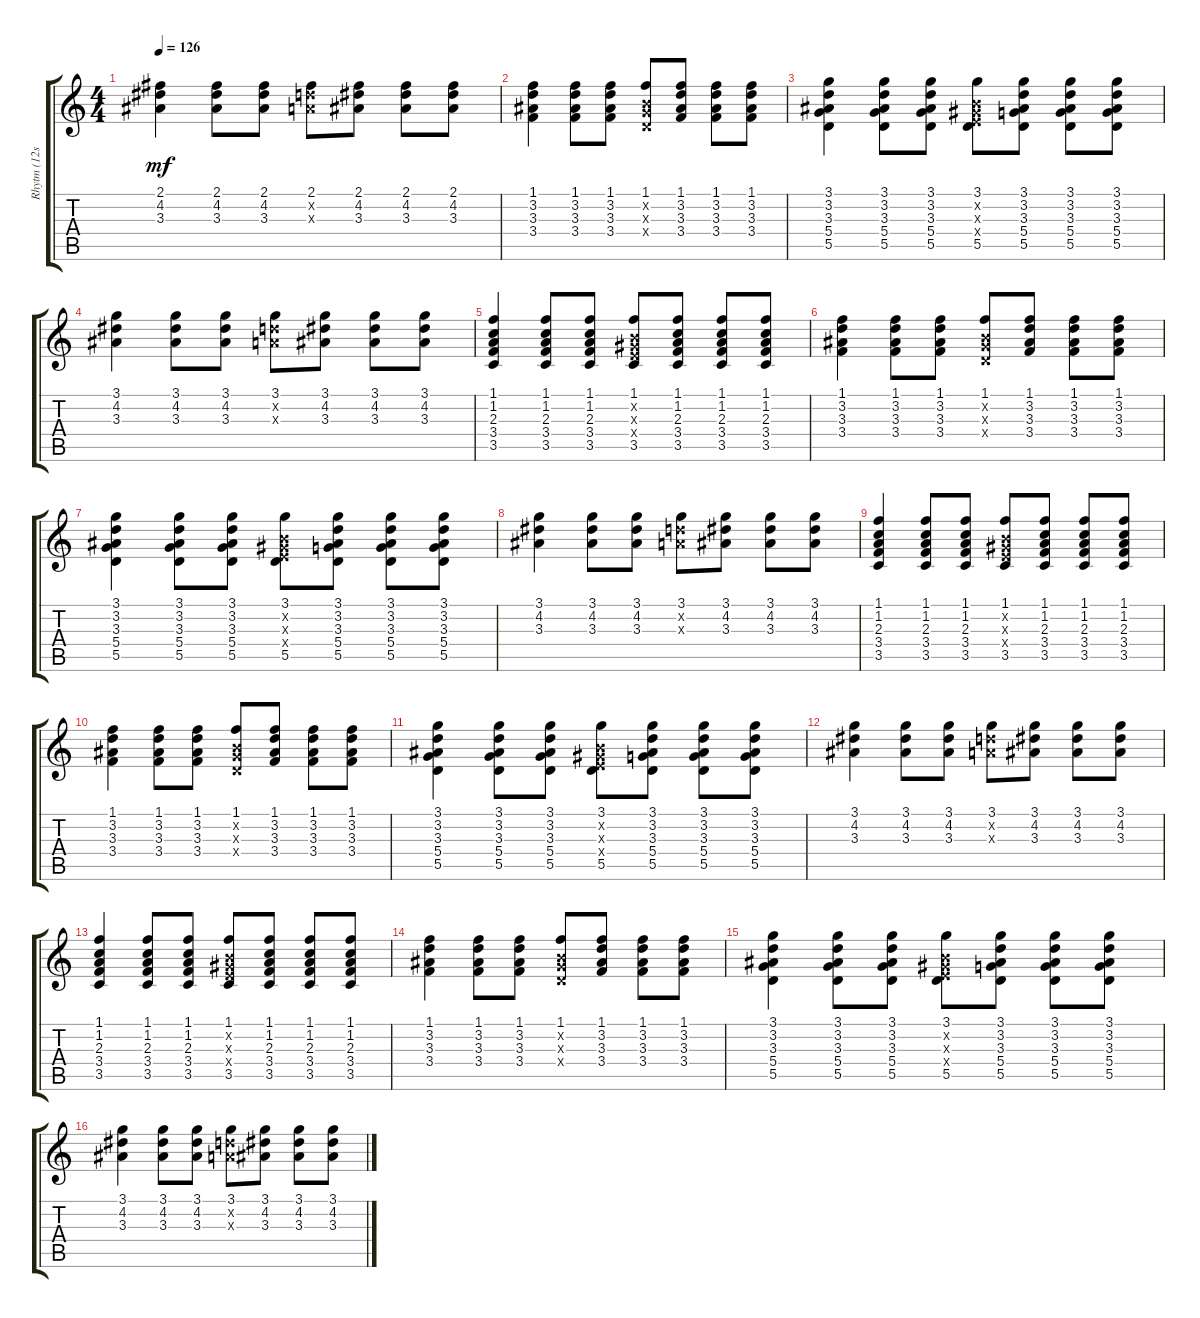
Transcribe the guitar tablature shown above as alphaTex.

\track ("Rhytm (12str)" "Rhytm (12s") {instrument acousticguitarsteel}
\staff {score tabs}
\tuning (E4 B3 G3 D3 A2 E2) {hide}
\ts (4 4)
\tempo 126
\clef g2
\ks c
(2.1 4.2 3.3).4{dy mf} (2.1 4.2 3.3).8 (2.1 4.2 3.3).8 (2.1 3.2{x} 2.3{x}).8 (2.1 4.2 3.3).8 (2.1 4.2 3.3).8 (2.1 4.2 3.3).8 |
(1.1 3.2 3.3 3.4).4 (1.1 3.2 3.3 3.4).8 (1.1 3.2 3.3 3.4).8 (1.1 0.2{x} 0.3{x} 0.4{x}).8 (1.1 3.2 3.3 3.4).8 (1.1 3.2 3.3 3.4).8 (1.1 3.2 3.3 3.4).8 |
(3.1 3.2 3.3 5.4 5.5).4 (3.1 3.2 3.3 5.4 5.5).8 (3.1 3.2 3.3 5.4 5.5).8 (3.1 0.2{x} 1.3{x} 2.4{x} 5.5).8 (3.1 3.2 3.3 5.4 5.5).8 (3.1 3.2 3.3 5.4 5.5).8 (3.1 3.2 3.3 5.4 5.5).8 |
(3.1 4.2 3.3).4 (3.1 4.2 3.3).8 (3.1 4.2 3.3).8 (3.1 3.2{x} 2.3{x}).8 (3.1 4.2 3.3).8 (3.1 4.2 3.3).8 (3.1 4.2 3.3).8 |
(1.1 1.2 2.3 3.4 3.5).4 (1.1 1.2 2.3 3.4 3.5).8 (1.1 1.2 2.3 3.4 3.5).8 (1.1 0.2{x} 1.3{x} 2.4{x} 3.5).8 (1.1 1.2 2.3 3.4 3.5).8 (1.1 1.2 2.3 3.4 3.5).8 (1.1 1.2 2.3 3.4 3.5).8 |
(1.1 3.2 3.3 3.4).4 (1.1 3.2 3.3 3.4).8 (1.1 3.2 3.3 3.4).8 (1.1 0.2{x} 0.3{x} 0.4{x}).8 (1.1 3.2 3.3 3.4).8 (1.1 3.2 3.3 3.4).8 (1.1 3.2 3.3 3.4).8 |
(3.1 3.2 3.3 5.4 5.5).4 (3.1 3.2 3.3 5.4 5.5).8 (3.1 3.2 3.3 5.4 5.5).8 (3.1 0.2{x} 1.3{x} 2.4{x} 5.5).8 (3.1 3.2 3.3 5.4 5.5).8 (3.1 3.2 3.3 5.4 5.5).8 (3.1 3.2 3.3 5.4 5.5).8 |
(3.1 4.2 3.3).4 (3.1 4.2 3.3).8 (3.1 4.2 3.3).8 (3.1 3.2{x} 2.3{x}).8 (3.1 4.2 3.3).8 (3.1 4.2 3.3).8 (3.1 4.2 3.3).8 |
(1.1 1.2 2.3 3.4 3.5).4 (1.1 1.2 2.3 3.4 3.5).8 (1.1 1.2 2.3 3.4 3.5).8 (1.1 0.2{x} 1.3{x} 2.4{x} 3.5).8 (1.1 1.2 2.3 3.4 3.5).8 (1.1 1.2 2.3 3.4 3.5).8 (1.1 1.2 2.3 3.4 3.5).8 |
(1.1 3.2 3.3 3.4).4 (1.1 3.2 3.3 3.4).8 (1.1 3.2 3.3 3.4).8 (1.1 0.2{x} 0.3{x} 0.4{x}).8 (1.1 3.2 3.3 3.4).8 (1.1 3.2 3.3 3.4).8 (1.1 3.2 3.3 3.4).8 |
(3.1 3.2 3.3 5.4 5.5).4 (3.1 3.2 3.3 5.4 5.5).8 (3.1 3.2 3.3 5.4 5.5).8 (3.1 0.2{x} 1.3{x} 2.4{x} 5.5).8 (3.1 3.2 3.3 5.4 5.5).8 (3.1 3.2 3.3 5.4 5.5).8 (3.1 3.2 3.3 5.4 5.5).8 |
(3.1 4.2 3.3).4 (3.1 4.2 3.3).8 (3.1 4.2 3.3).8 (3.1 3.2{x} 2.3{x}).8 (3.1 4.2 3.3).8 (3.1 4.2 3.3).8 (3.1 4.2 3.3).8 |
(1.1 1.2 2.3 3.4 3.5).4 (1.1 1.2 2.3 3.4 3.5).8 (1.1 1.2 2.3 3.4 3.5).8 (1.1 0.2{x} 1.3{x} 2.4{x} 3.5).8 (1.1 1.2 2.3 3.4 3.5).8 (1.1 1.2 2.3 3.4 3.5).8 (1.1 1.2 2.3 3.4 3.5).8 |
(1.1 3.2 3.3 3.4).4{volume 4} (1.1 3.2 3.3 3.4).8 (1.1 3.2 3.3 3.4).8 (1.1 0.2{x} 0.3{x} 0.4{x}).8 (1.1 3.2 3.3 3.4).8 (1.1 3.2 3.3 3.4).8 (1.1 3.2 3.3 3.4).8 |
(3.1 3.2 3.3 5.4 5.5).4 (3.1 3.2 3.3 5.4 5.5).8 (3.1 3.2 3.3 5.4 5.5).8 (3.1 0.2{x} 1.3{x} 2.4{x} 5.5).8 (3.1 3.2 3.3 5.4 5.5).8 (3.1 3.2 3.3 5.4 5.5).8 (3.1 3.2 3.3 5.4 5.5).8 |
(3.1 4.2 3.3).4 (3.1 4.2 3.3).8 (3.1 4.2 3.3).8 (3.1 3.2{x} 2.3{x}).8 (3.1 4.2 3.3).8 (3.1 4.2 3.3).8 (3.1 4.2 3.3).8
